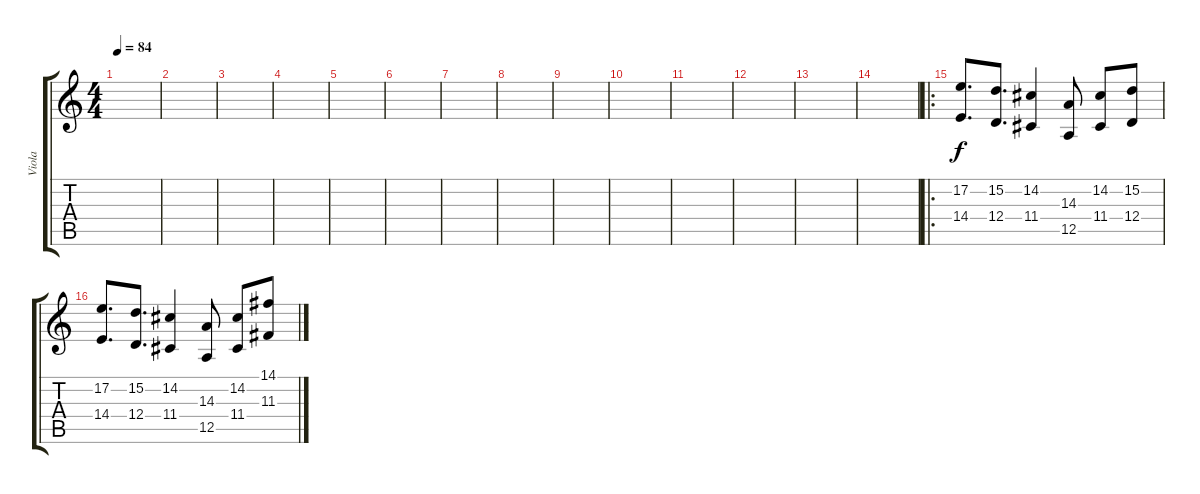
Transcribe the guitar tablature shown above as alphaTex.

\track ("Viola" "Viola") {instrument violin}
\staff {score tabs}
\tuning (E4 B3 G3 D3 A2 E2) {hide}
\ts (4 4)
\tempo 84
\clef g2
\ks c
|
|
|
|
|
|
|
|
|
|
|
|
|
|
\ro
(17.2 14.4).8{d} (15.2 12.4).8{d} (14.2 11.4).4 (14.3 12.5).8 (14.2 11.4).8 (15.2 12.4).8 |
(17.2 14.4).8{d} (15.2 12.4).8{d} (14.2 11.4).4 (14.3 12.5).8 (14.2 11.4).8 (14.1 11.3).8
